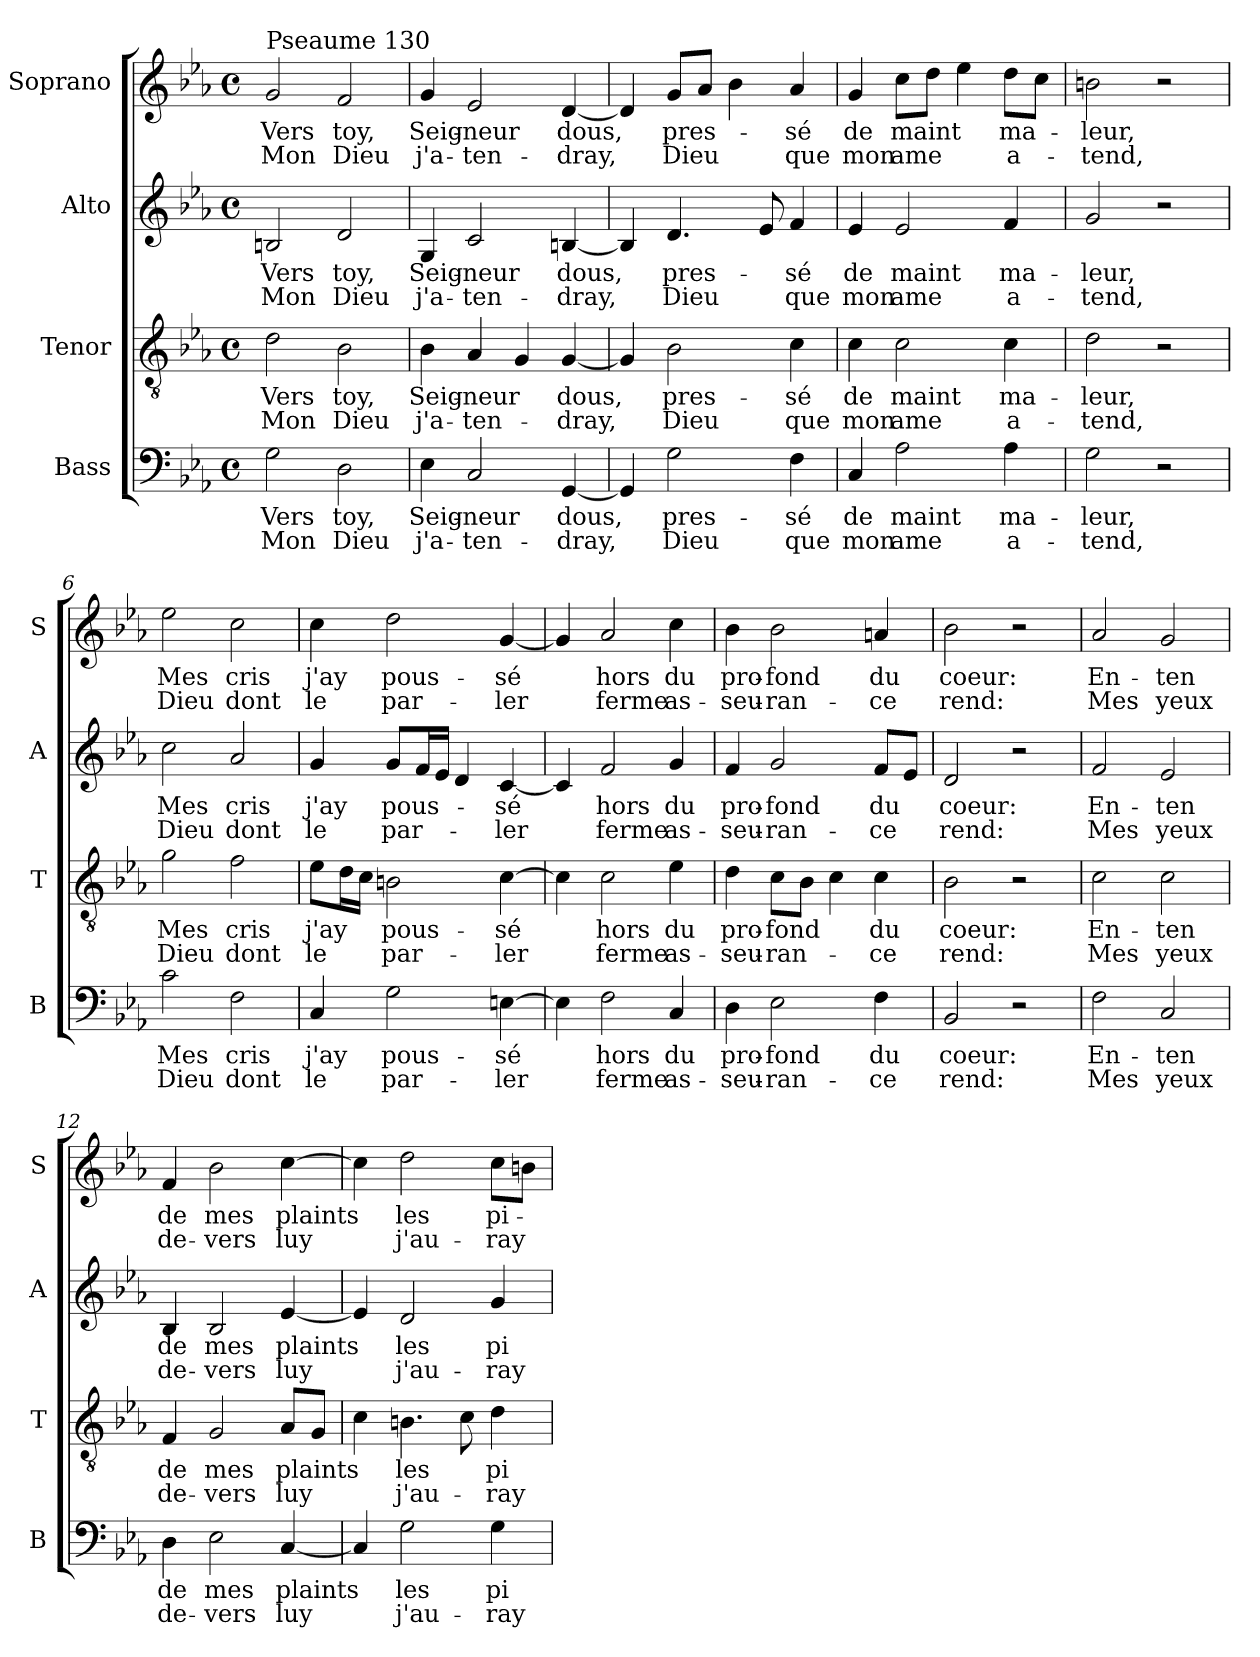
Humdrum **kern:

**kern	**text	**text	**kern	**text	**text	**kern	**text	**text	**kern	**text	**text
*part4	*part4	*part4	*part3	*part3	*part3	*part2	*part2	*part2	*part1	*part1	*part1
*staff4	*staff4	*staff4	*staff3	*staff3	*staff3	*staff2	*staff2	*staff2	*staff1	*staff1	*staff1
*I"Bass	*	*	*I"Tenor	*	*	*I"Alto	*	*	*I"Soprano	*	*
*I'B	*	*	*I'T	*	*	*I'A	*	*	*I'S	*	*
*clefF4	*	*	*clefGv2	*	*	*clefG2	*	*	*clefG2	*	*
*k[b-e-a-]	*	*	*k[b-e-a-]	*	*	*k[b-e-a-]	*	*	*k[b-e-a-]	*	*
*E-:	*	*	*E-:	*	*	*E-:	*	*	*E-:	*	*
*M4/4	*	*	*M4/4	*	*	*M4/4	*	*	*M4/4	*	*
*met(c)	*	*	*met(c)	*	*	*met(c)	*	*	*met(c)	*	*
=1	=1	=1	=1	=1	=1	=1	=1	=1	=1	=1	=1
!	!	!	!	!	!	!	!	!	!LO:TX:a:t=Pseaume 130	!	!
!	!LO:LY:b	!LO:LY:b	!	!LO:LY:b	!LO:LY:b	!	!LO:LY:b	!LO:LY:b	!	!LO:LY:b	!LO:LY:b
2G\	Vers	Mon	2d\	Vers	Mon	2Bn/	Vers	Mon	2g/	Vers	Mon
!	!LO:LY:b	!LO:LY:b	!	!LO:LY:b	!LO:LY:b	!	!LO:LY:b	!LO:LY:b	!	!LO:LY:b	!LO:LY:b
2D\	toy,	Dieu	2B-\	toy,	Dieu	2d/	toy,	Dieu	2f/	toy,	Dieu
=2	=2	=2	=2	=2	=2	=2	=2	=2	=2	=2	=2
!	!LO:LY:b	!LO:LY:b	!	!LO:LY:b	!LO:LY:b	!	!LO:LY:b	!LO:LY:b	!	!LO:LY:b	!LO:LY:b
4E-\	Seig-	j'a-	4B-\	Seig-	j'a-	4G/	Seig-	j'a-	4g/	Seig-	j'a-
!	!LO:LY:b	!LO:LY:b	!	!LO:LY:b	!LO:LY:b	!	!LO:LY:b	!LO:LY:b	!	!LO:LY:b	!LO:LY:b
2C/	-neur	-ten-	4A-/	-neur	-ten-	2c/	-neur	-ten-	2e-/	-neur	-ten-
.	.	.	4G/	.	.	.	.	.	.	.	.
!	!LO:LY:b	!LO:LY:b	!	!LO:LY:b	!LO:LY:b	!	!LO:LY:b	!LO:LY:b	!	!LO:LY:b	!LO:LY:b
[4GG/	dous,	-dray,	[4G/	dous,	-dray,	[4Bn/	dous,	-dray,	[4d/	dous,	-dray,
=3	=3	=3	=3	=3	=3	=3	=3	=3	=3	=3	=3
4GG/]	.	.	4G/]	.	.	4B/]	.	.	4d/]	.	.
!	!LO:LY:b	!LO:LY:b	!	!LO:LY:b	!LO:LY:b	!	!LO:LY:b	!LO:LY:b	!	!LO:LY:b	!LO:LY:b
2G\	pres-	Dieu	2B-\	pres-	Dieu	4.d/	pres-	Dieu	8g/L	pres-	Dieu
.	.	.	.	.	.	.	.	.	8a-/J	.	.
.	.	.	.	.	.	.	.	.	4b-\	.	.
.	.	.	.	.	.	8e-/	.	.	.	.	.
!	!LO:LY:b	!LO:LY:b	!	!LO:LY:b	!LO:LY:b	!	!LO:LY:b	!LO:LY:b	!	!LO:LY:b	!LO:LY:b
4F\	-sé	que	4c\	-sé	que	4f/	-sé	que	4a-/	-sé	que
=4	=4	=4	=4	=4	=4	=4	=4	=4	=4	=4	=4
!	!LO:LY:b	!LO:LY:b	!	!LO:LY:b	!LO:LY:b	!	!LO:LY:b	!LO:LY:b	!	!LO:LY:b	!LO:LY:b
4C/	de	mon	4c\	de	mon	4e-/	de	mon	4g/	de	mon
!	!LO:LY:b	!LO:LY:b	!	!LO:LY:b	!LO:LY:b	!	!LO:LY:b	!LO:LY:b	!	!LO:LY:b	!LO:LY:b
2A-\	maint	ame	2c\	maint	ame	2e-/	maint	ame	8cc\L	maint	ame
.	.	.	.	.	.	.	.	.	8dd\J	.	.
.	.	.	.	.	.	.	.	.	4ee-\	.	.
!	!LO:LY:b	!LO:LY:b	!	!LO:LY:b	!LO:LY:b	!	!LO:LY:b	!LO:LY:b	!	!LO:LY:b	!LO:LY:b
4A-\	ma-	a-	4c\	ma-	a-	4f/	ma-	a-	8dd\L	ma-	a-
.	.	.	.	.	.	.	.	.	8cc\J	.	.
=5	=5	=5	=5	=5	=5	=5	=5	=5	=5	=5	=5
!	!LO:LY:b	!LO:LY:b	!	!LO:LY:b	!LO:LY:b	!	!LO:LY:b	!LO:LY:b	!	!LO:LY:b	!LO:LY:b
2G\	-leur,	-tend,	2d\	-leur,	-tend,	2g/	-leur,	-tend,	2bn\	-leur,	-tend,
2r	.	.	2r	.	.	2r	.	.	2r	.	.
!!LO:LB:g=z
=6	=6	=6	=6	=6	=6	=6	=6	=6	=6	=6	=6
!	!LO:LY:b	!LO:LY:b	!	!LO:LY:b	!LO:LY:b	!	!LO:LY:b	!LO:LY:b	!	!LO:LY:b	!LO:LY:b
2c\	Mes	Dieu	2g\	Mes	Dieu	2cc\	Mes	Dieu	2ee-\	Mes	Dieu
!	!LO:LY:b	!LO:LY:b	!	!LO:LY:b	!LO:LY:b	!	!LO:LY:b	!LO:LY:b	!	!LO:LY:b	!LO:LY:b
2F\	cris	dont	2f\	cris	dont	2a-/	cris	dont	2cc\	cris	dont
=7	=7	=7	=7	=7	=7	=7	=7	=7	=7	=7	=7
!	!LO:LY:b	!LO:LY:b	!	!LO:LY:b	!LO:LY:b	!	!LO:LY:b	!LO:LY:b	!	!LO:LY:b	!LO:LY:b
4C/	j'ay	le	8e-\L	j'ay	le	4g/	j'ay	le	4cc\	j'ay	le
.	.	.	16d\L	.	.	.	.	.	.	.	.
.	.	.	16c\JJ	.	.	.	.	.	.	.	.
!	!LO:LY:b	!LO:LY:b	!	!LO:LY:b	!LO:LY:b	!	!LO:LY:b	!LO:LY:b	!	!LO:LY:b	!LO:LY:b
2G\	pous-	par-	2Bn\	pous-	par-	8g/L	pous-	par-	2dd\	pous-	par-
.	.	.	.	.	.	16f/L	.	.	.	.	.
.	.	.	.	.	.	16e-/JJ	.	.	.	.	.
.	.	.	.	.	.	4d/	.	.	.	.	.
!	!LO:LY:b	!LO:LY:b	!	!LO:LY:b	!LO:LY:b	!	!LO:LY:b	!LO:LY:b	!	!LO:LY:b	!LO:LY:b
[4En\	-sé	-ler	[4c\	-sé	-ler	[4c/	-sé	-ler	[4g/	-sé	-ler
=8	=8	=8	=8	=8	=8	=8	=8	=8	=8	=8	=8
4E\]	.	.	4c\]	.	.	4c/]	.	.	4g/]	.	.
!	!LO:LY:b	!LO:LY:b	!	!LO:LY:b	!LO:LY:b	!	!LO:LY:b	!LO:LY:b	!	!LO:LY:b	!LO:LY:b
2F\	hors	ferme	2c\	hors	ferme	2f/	hors	ferme	2a-/	hors	ferme
!	!LO:LY:b	!LO:LY:b	!	!LO:LY:b	!LO:LY:b	!	!LO:LY:b	!LO:LY:b	!	!LO:LY:b	!LO:LY:b
4C/	du	as-	4e-\	du	as-	4g/	du	as-	4cc\	du	as-
=9	=9	=9	=9	=9	=9	=9	=9	=9	=9	=9	=9
!	!LO:LY:b	!LO:LY:b	!	!LO:LY:b	!LO:LY:b	!	!LO:LY:b	!LO:LY:b	!	!LO:LY:b	!LO:LY:b
4D\	pro-	-seu-	4d\	pro-	-seu-	4f/	pro-	-seu-	4b-\	pro-	-seu-
!	!LO:LY:b	!LO:LY:b	!	!LO:LY:b	!LO:LY:b	!	!LO:LY:b	!LO:LY:b	!	!LO:LY:b	!LO:LY:b
2E-\	-fond	-ran-	8c\L	-fond	-ran-	2g/	-fond	-ran-	2b-\	-fond	-ran-
.	.	.	8B-\J	.	.	.	.	.	.	.	.
.	.	.	4c\	.	.	.	.	.	.	.	.
!	!LO:LY:b	!LO:LY:b	!	!LO:LY:b	!LO:LY:b	!	!LO:LY:b	!LO:LY:b	!	!LO:LY:b	!LO:LY:b
4F\	du	-ce	4c\	du	-ce	8f/L	du	-ce	4an/	du	-ce
.	.	.	.	.	.	8e-/J	.	.	.	.	.
=10	=10	=10	=10	=10	=10	=10	=10	=10	=10	=10	=10
!	!LO:LY:b	!LO:LY:b	!	!LO:LY:b	!LO:LY:b	!	!LO:LY:b	!LO:LY:b	!	!LO:LY:b	!LO:LY:b
2BB-/	coeur:	rend:	2B-\	coeur:	rend:	2d/	coeur:	rend:	2b-\	coeur:	rend:
2r	.	.	2r	.	.	2r	.	.	2r	.	.
!!LO:PB:g=z
=11	=11	=11	=11	=11	=11	=11	=11	=11	=11	=11	=11
!	!LO:LY:b	!LO:LY:b	!	!LO:LY:b	!LO:LY:b	!	!LO:LY:b	!LO:LY:b	!	!LO:LY:b	!LO:LY:b
2F\	En-	Mes	2c\	En-	Mes	2f/	En-	Mes	2a-/	En-	Mes
!	!LO:LY:b	!LO:LY:b	!	!LO:LY:b	!LO:LY:b	!	!LO:LY:b	!LO:LY:b	!	!LO:LY:b	!LO:LY:b
2C/	-ten	yeux	2c\	-ten	yeux	2e-/	-ten	yeux	2g/	-ten	yeux
=12	=12	=12	=12	=12	=12	=12	=12	=12	=12	=12	=12
!	!LO:LY:b	!LO:LY:b	!	!LO:LY:b	!LO:LY:b	!	!LO:LY:b	!LO:LY:b	!	!LO:LY:b	!LO:LY:b
4D\	de	de-	4F/	de	de-	4B-/	de	de-	4f/	de	de-
!	!LO:LY:b	!LO:LY:b	!	!LO:LY:b	!LO:LY:b	!	!LO:LY:b	!LO:LY:b	!	!LO:LY:b	!LO:LY:b
2E-\	mes	-vers	2G/	mes	-vers	2B-/	mes	-vers	2b-\	mes	-vers
!	!LO:LY:b	!LO:LY:b	!	!LO:LY:b	!LO:LY:b	!	!LO:LY:b	!LO:LY:b	!	!LO:LY:b	!LO:LY:b
[4C/	plaints	luy	8A-/L	plaints	luy	[4e-/	plaints	luy	[4cc\	plaints	luy
.	.	.	8G/J	.	.	.	.	.	.	.	.
=13	=13	=13	=13	=13	=13	=13	=13	=13	=13	=13	=13
4C/]	.	.	4c\	.	.	4e-/]	.	.	4cc\]	.	.
!	!LO:LY:b	!LO:LY:b	!	!LO:LY:b	!LO:LY:b	!	!LO:LY:b	!LO:LY:b	!	!LO:LY:b	!LO:LY:b
2G\	les	j'au-	4.Bn\	les	j'au-	2d/	les	j'au-	2dd\	les	j'au-
.	.	.	8c\	.	.	.	.	.	.	.	.
!	!LO:LY:b	!LO:LY:b	!	!LO:LY:b	!LO:LY:b	!	!LO:LY:b	!LO:LY:b	!	!LO:LY:b	!LO:LY:b
4G\	pi-	-ray	4d\	pi-	-ray	4g/	pi-	-ray	8cc\L	pi-	-ray
.	.	.	.	.	.	.	.	.	8bn\J	.	.
=	=	=	=	=	=	=	=	=	=	=	=
*-	*-	*-	*-	*-	*-	*-	*-	*-	*-	*-	*-
